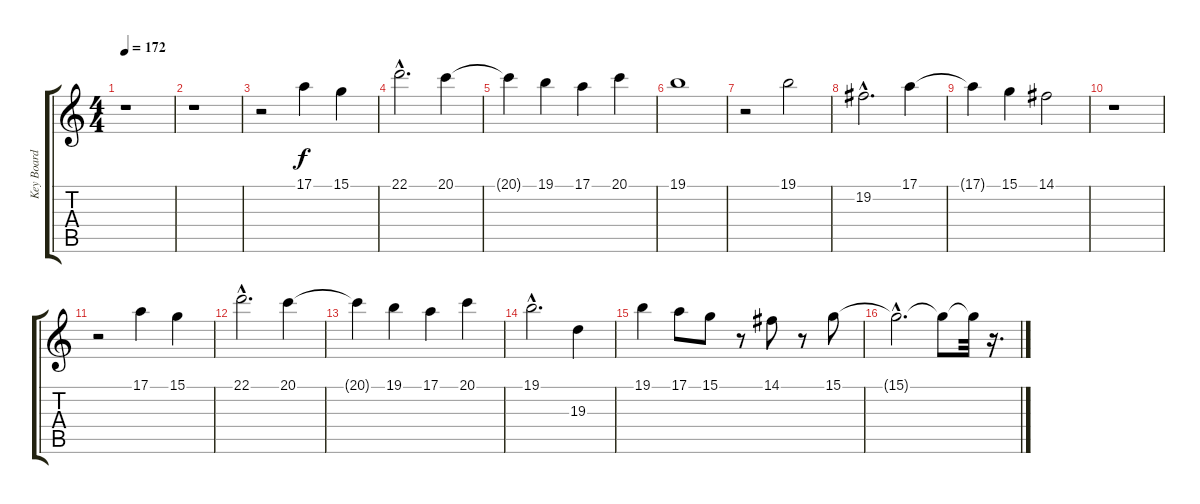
\track ("Key Board 2" "Key Board ") {instrument flute}
\staff {score tabs}
\tuning (E4 B3 G3 D3 A2 E2) {hide}
\ts (4 4)
\tempo 172
\clef g2
\ks c
r.1{dy f} |
r.1 |
r.2 17.1.4 15.1.4 |
22.1{hac}.2{d} 20.1.4 |
20.1{t}.4 19.1.4 17.1.4 20.1.4 |
19.1.1 |
r.2 19.1.2 |
19.2{hac}.2{d} 17.1.4 |
17.1{t}.4 15.1.4 14.1.2 |
r.1 |
r.2 17.1.4 15.1.4 |
22.1{hac}.2{d} 20.1.4 |
20.1{t}.4 19.1.4 17.1.4 20.1.4 |
19.1{hac}.2{d} 19.3.4 |
19.1.4 17.1.8 15.1.8 r.8 14.1.8 r.8 15.1.8 |
15.1{hac t}.2{d} 15.1{t}.8 15.1{t}.32 r.16{d}
